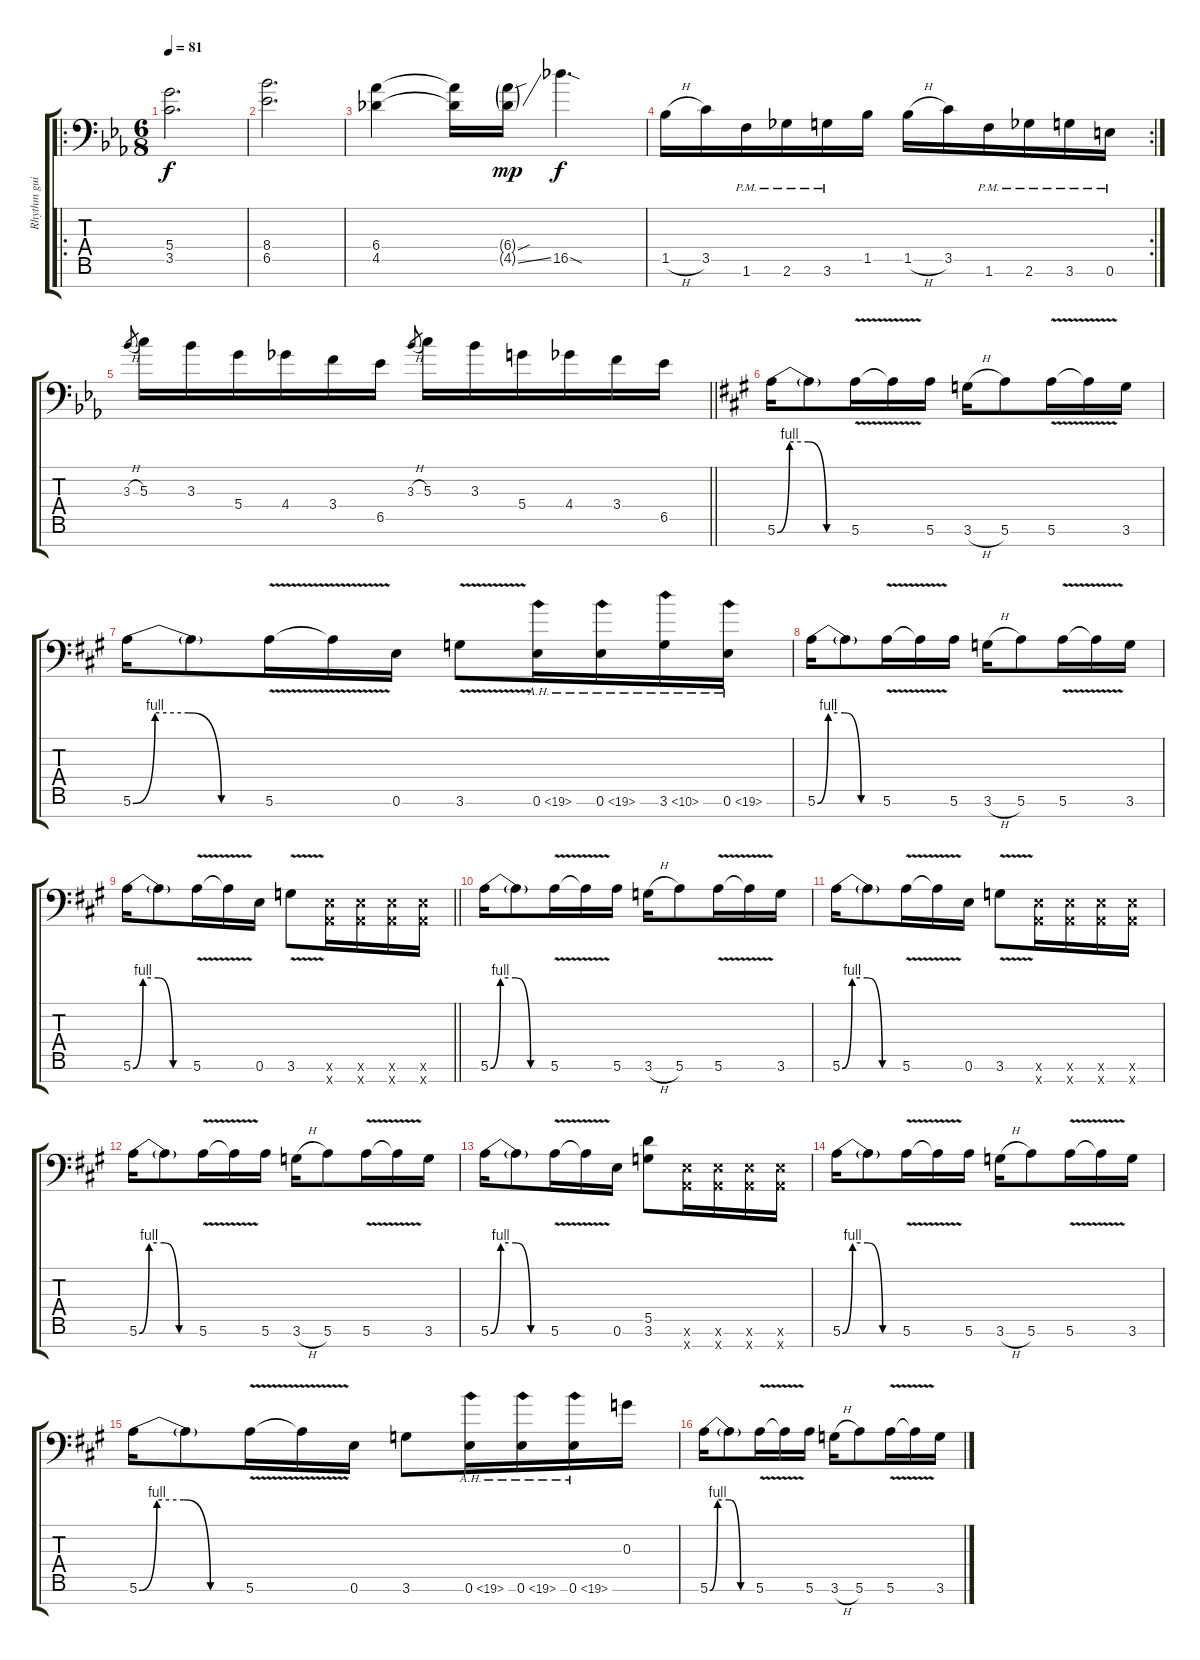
\track ("Rhythm guitar" "Rhythm gui") {instrument overdrivenguitar}
\staff {score tabs}
\tuning (E4 B3 G3 D3 A2 E2 A1) {hide}
\ro
\ts (6 8)
\tempo 81
\clef f4
\ks eb
(5.4 3.5).2{d dy f} |
(8.4 6.5).2{d} |
(6.4 4.5).4 (6.4{t} 4.5{t}).16 (6.4{sou g} 4.5{ss g}).16{dy mp} 16.5{sod}.4{d dy f} |
\rc 2
1.5{h}.16 3.5.16 1.6{pm}.16 2.6{pm}.16 3.6{pm}.16 1.5.16 1.5{h}.16 3.5.16 1.6{pm}.16 2.6{pm}.16 3.6{pm}.16 0.6{pm}.16 |
\barLineRight lightlight
3.3{h}.8{gr} 5.3.16 3.3.16 5.4.16 4.4.16 3.4.16 6.5.16 3.3{h}.8{gr} 5.3.16 3.3.16 5.4.16 4.4.16 3.4.16 6.5.16 |
\ks a
5.6{be (custom 0 0 10 4 25 4 40 0 60 0)}.16 5.6{t}.8 5.6{v}.16 5.6{v t}.16 5.6.16 3.6{h}.16 5.6.8 5.6{v}.16 5.6{v t}.16 3.6.16 |
5.6{be (custom 0 0 10 4 25 4 40 0 60 0)}.16 5.6{t}.8 5.6{v}.16 5.6{v t}.16 0.6.16 3.6{v}.8 0.6{ah 19}.16 0.6{ah 19}.16 3.6{ah 7}.16 0.6{ah 19}.16 |
5.6{be (custom 0 0 10 4 25 4 40 0 60 0)}.16 5.6{t}.8 5.6{v}.16 5.6{v t}.16 5.6.16 3.6{h}.16 5.6.8 5.6{v}.16 5.6{v t}.16 3.6.16 |
\barLineRight lightlight
5.6{be (custom 0 0 10 4 25 4 40 0 60 0)}.16 5.6{t}.8 5.6{v}.16 5.6{v t}.16 0.6.16 3.6{v}.8 (0.6{x} 0.7{x}).16 (0.6{x} 0.7{x}).16 (0.6{x} 0.7{x}).16 (0.6{x} 0.7{x}).16 |
5.6{be (custom 0 0 10 4 25 4 40 0 60 0)}.16 5.6{t}.8 5.6{v}.16 5.6{v t}.16 5.6.16 3.6{h}.16 5.6.8 5.6{v}.16 5.6{v t}.16 3.6.16 |
5.6{be (custom 0 0 10 4 25 4 40 0 60 0)}.16 5.6{t}.8 5.6{v}.16 5.6{v t}.16 0.6.16 3.6{v}.8 (0.6{x} 0.7{x}).16 (0.6{x} 0.7{x}).16 (0.6{x} 0.7{x}).16 (0.6{x} 0.7{x}).16 |
5.6{be (custom 0 0 10 4 25 4 40 0 60 0)}.16 5.6{t}.8 5.6{v}.16 5.6{v t}.16 5.6.16 3.6{h}.16 5.6.8 5.6{v}.16 5.6{v t}.16 3.6.16 |
5.6{be (custom 0 0 10 4 25 4 40 0 60 0)}.16 5.6{t}.8 5.6{v}.16 5.6{v t}.16 0.6.16 (5.5 3.6).8 (0.6{x} 0.7{x}).16 (0.6{x} 0.7{x}).16 (0.6{x} 0.7{x}).16 (0.6{x} 0.7{x}).16 |
5.6{be (custom 0 0 10 4 25 4 40 0 60 0)}.16 5.6{t}.8 5.6{v}.16 5.6{v t}.16 5.6.16 3.6{h}.16 5.6.8 5.6{v}.16 5.6{v t}.16 3.6.16 |
5.6{be (custom 0 0 10 4 25 4 40 0 60 0)}.16 5.6{t}.8 5.6{v}.16 5.6{v t}.16 0.6.16 3.6.8 0.6{ah 19}.16 0.6{ah 19}.16 0.6{ah 19}.16 0.3.16 |
5.6{be (custom 0 0 10 4 25 4 40 0 60 0)}.16 5.6{t}.8 5.6{v}.16 5.6{v t}.16 5.6.16 3.6{h}.16 5.6.8 5.6{v}.16 5.6{v t}.16 3.6.16
